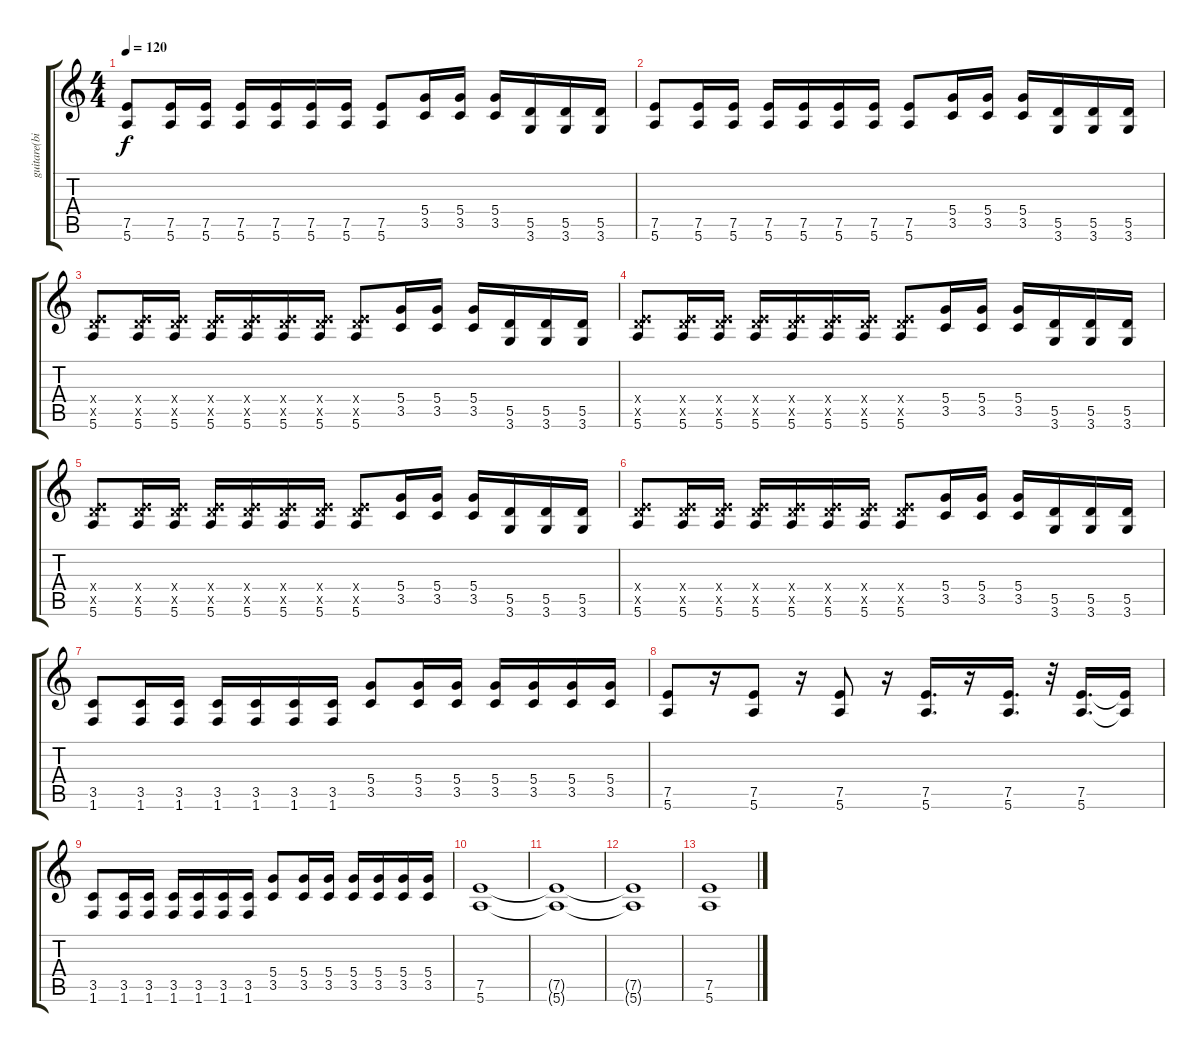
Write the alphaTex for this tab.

\track ("guitare(big john)" "guitare(bi") {instrument distortionguitar}
\staff {score tabs}
\tuning (E4 B3 G3 D3 A2 E2) {hide}
\ts (4 4)
\tempo 120
\clef g2
\ks c
(7.5 5.6).8{dy f} (7.5 5.6).16 (7.5 5.6).16 (7.5 5.6).16 (7.5 5.6).16 (7.5 5.6).16 (7.5 5.6).16 (7.5 5.6).8 (5.4 3.5).16 (5.4 3.5).16 (5.4 3.5).16 (5.5 3.6).16 (5.5 3.6).16 (5.5 3.6).16 |
(7.5 5.6).8 (7.5 5.6).16 (7.5 5.6).16 (7.5 5.6).16 (7.5 5.6).16 (7.5 5.6).16 (7.5 5.6).16 (7.5 5.6).8 (5.4 3.5).16 (5.4 3.5).16 (5.4 3.5).16 (5.5 3.6).16 (5.5 3.6).16 (5.5 3.6).16 |
(0.4{x} 7.5{x} 5.6).8 (0.4{x} 7.5{x} 5.6).16 (0.4{x} 7.5{x} 5.6).16 (0.4{x} 7.5{x} 5.6).16 (0.4{x} 7.5{x} 5.6).16 (0.4{x} 7.5{x} 5.6).16 (0.4{x} 7.5{x} 5.6).16 (0.4{x} 7.5{x} 5.6).8 (5.4 3.5).16 (5.4 3.5).16 (5.4 3.5).16 (5.5 3.6).16 (5.5 3.6).16 (5.5 3.6).16 |
(0.4{x} 7.5{x} 5.6).8 (0.4{x} 7.5{x} 5.6).16 (0.4{x} 7.5{x} 5.6).16 (0.4{x} 7.5{x} 5.6).16 (0.4{x} 7.5{x} 5.6).16 (0.4{x} 7.5{x} 5.6).16 (0.4{x} 7.5{x} 5.6).16 (0.4{x} 7.5{x} 5.6).8 (5.4 3.5).16 (5.4 3.5).16 (5.4 3.5).16 (5.5 3.6).16 (5.5 3.6).16 (5.5 3.6).16 |
(0.4{x} 7.5{x} 5.6).8 (0.4{x} 7.5{x} 5.6).16 (0.4{x} 7.5{x} 5.6).16 (0.4{x} 7.5{x} 5.6).16 (0.4{x} 7.5{x} 5.6).16 (0.4{x} 7.5{x} 5.6).16 (0.4{x} 7.5{x} 5.6).16 (0.4{x} 7.5{x} 5.6).8 (5.4 3.5).16 (5.4 3.5).16 (5.4 3.5).16 (5.5 3.6).16 (5.5 3.6).16 (5.5 3.6).16 |
(0.4{x} 7.5{x} 5.6).8 (0.4{x} 7.5{x} 5.6).16 (0.4{x} 7.5{x} 5.6).16 (0.4{x} 7.5{x} 5.6).16 (0.4{x} 7.5{x} 5.6).16 (0.4{x} 7.5{x} 5.6).16 (0.4{x} 7.5{x} 5.6).16 (0.4{x} 7.5{x} 5.6).8 (5.4 3.5).16 (5.4 3.5).16 (5.4 3.5).16 (5.5 3.6).16 (5.5 3.6).16 (5.5 3.6).16 |
(3.5 1.6).8 (3.5 1.6).16 (3.5 1.6).16 (3.5 1.6).16 (3.5 1.6).16 (3.5 1.6).16 (3.5 1.6).16 (5.4 3.5).8 (5.4 3.5).16 (5.4 3.5).16 (5.4 3.5).16 (5.4 3.5).16 (5.4 3.5).16 (5.4 3.5).16 |
(7.5 5.6).8 r.16 (7.5 5.6).8 r.16 (7.5 5.6).8 r.16 (7.5 5.6).16{d} r.16 (7.5 5.6).16{d} r.32 (7.5 5.6).16{d} (7.5{t} 5.6{t}).16 |
(3.5 1.6).8 (3.5 1.6).16 (3.5 1.6).16 (3.5 1.6).16 (3.5 1.6).16 (3.5 1.6).16 (3.5 1.6).16 (5.4 3.5).8 (5.4 3.5).16 (5.4 3.5).16 (5.4 3.5).16 (5.4 3.5).16 (5.4 3.5).16 (5.4 3.5).16 |
(7.5 5.6).1 |
(7.5{t} 5.6{t}).1 |
(7.5{t} 5.6{t}).1 |
(7.5 5.6).1
